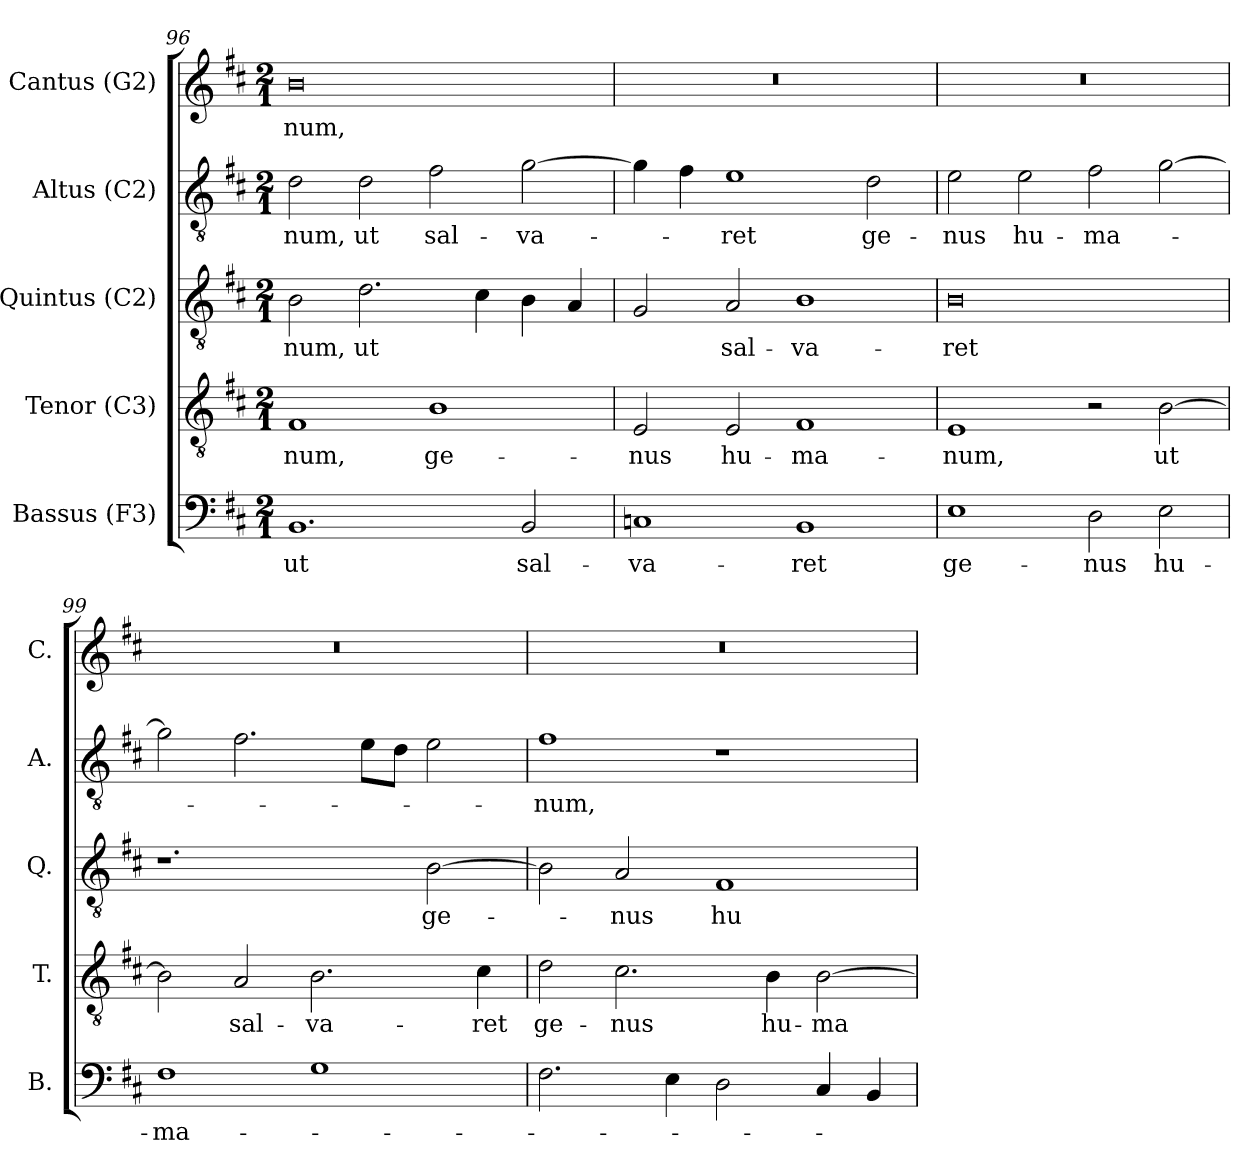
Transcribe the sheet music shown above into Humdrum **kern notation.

**kern	**text	**kern	**text	**kern	**text	**kern	**text	**kern	**text
*part5	*part5	*part4	*part4	*part3	*part3	*part2	*part2	*part1	*part1
*staff5	*staff5	*staff4	*staff4	*staff3	*staff3	*staff2	*staff2	*staff1	*staff1
*I"Bassus (F3)	*	*I"Tenor (C3)	*	*I"Quintus (C2)	*	*I"Altus (C2)	*	*I"Cantus (G2)	*
*I'B.	*	*I'T.	*	*I'Q.	*	*I'A.	*	*I'C.	*
*clefF4	*	*clefGv2	*	*clefGv2	*	*clefGv2	*	*clefG2	*
*	*	*ITrd7c12	*	*ITrd7c12	*	*ITrd7c12	*	*	*
*k[f#c#]	*	*k[f#c#]	*	*k[f#c#]	*	*k[f#c#]	*	*k[f#c#]	*
*D:	*	*D:	*	*D:	*	*D:	*	*D:	*
*M2/1	*	*M2/1	*	*M2/1	*	*M2/1	*	*M2/1	*
=96	=96	=96	=96	=96	=96	=96	=96	=96	=96
!	!LO:LY:b:color=#000000	!	!	!	!	!	!	!	!
!	!	!	!LO:LY:b:color=#000000	!	!	!	!	!	!
!	!	!	!	!	!LO:LY:b:color=#000000	!	!	!	!
!	!	!	!	!	!	!	!LO:LY:b:color=#000000	!	!
!	!	!	!	!	!	!	!	!	!LO:LY:b:color=#000000
1.BBi	ut	1FF#i	-num,	2BBi\	-num,	2Di\	-num,	0bi	-num,
!	!	!	!	!	!LO:LY:b:color=#000000	!	!	!	!
!	!	!	!	!	!	!	!LO:LY:b:color=#000000	!	!
.	.	.	.	2.Di\	ut	2Di\	ut	.	.
!	!	!	!LO:LY:b:color=#000000	!	!	!	!	!	!
!	!	!	!	!	!	!	!LO:LY:b:color=#000000	!	!
.	.	1BBi	ge-	.	.	2F#i\	sal-	.	.
.	.	.	.	4C#i\	.	.	.	.	.
!	!LO:LY:b:color=#000000	!	!	!	!	!	!	!	!
!	!	!	!	!	!	!	!LO:LY:b:color=#000000	!	!
2BBi/	sal-	.	.	4BBi\	.	[2Gi\	-va-	.	.
.	.	.	.	4AAi/	.	.	.	.	.
=97	=97	=97	=97	=97	=97	=97	=97	=97	=97
!	!LO:LY:b:color=#000000	!	!	!	!	!	!	!	!
!	!	!	!LO:LY:b:color=#000000	!	!	!	!	!LO:N:vis=1	!
1Cni	-va-	2EEi/	-nus	2GGi/	.	4Gi\]	.	0r	.
.	.	.	.	.	.	4F#i\	.	.	.
!	!	!	!LO:LY:b:color=#000000	!	!	!	!	!	!
!	!	!	!	!	!LO:LY:b:color=#000000	!	!	!	!
!	!	!	!	!	!	!	!LO:LY:b:color=#000000	!	!
.	.	2EEi/	hu-	2AAi/	sal-	1Ei	-ret	.	.
!	!LO:LY:b:color=#000000	!	!	!	!	!	!	!	!
!	!	!	!LO:LY:b:color=#000000	!	!	!	!	!	!
!	!	!	!	!	!LO:LY:b:color=#000000	!	!	!	!
1BBi	-ret	1FF#i	-ma-	1BBi	-va-	.	.	.	.
!	!	!	!	!	!	!	!LO:LY:b:color=#000000	!	!
.	.	.	.	.	.	2Di\	ge-	.	.
!!LO:PB:g=z
=98	=98	=98	=98	=98	=98	=98	=98	=98	=98
!	!LO:LY:b:color=#000000	!	!	!	!	!	!	!	!
!	!	!	!LO:LY:b:color=#000000	!	!	!	!	!	!
!	!	!	!	!	!LO:LY:b:color=#000000	!	!	!	!
!	!	!	!	!	!	!	!LO:LY:b:color=#000000	!LO:N:vis=1	!
1Ei	ge-	1EEi	-num,	0BBi	-ret	2Ei\	-nus	0r	.
!	!	!	!	!	!	!	!LO:LY:b:color=#000000	!	!
.	.	.	.	.	.	2Ei\	hu-	.	.
!	!LO:LY:b:color=#000000	!	!	!	!	!	!	!	!
!	!	!	!	!	!	!	!LO:LY:b:color=#000000	!	!
2Di\	-nus	2r	.	.	.	2F#i\	-ma-	.	.
!	!LO:LY:b:color=#000000	!	!	!	!	!	!	!	!
!	!	!	!LO:LY:b:color=#000000	!	!	!	!	!	!
2Ei\	hu-	[2BBi\	ut	.	.	[2Gi\	.	.	.
=99	=99	=99	=99	=99	=99	=99	=99	=99	=99
!	!LO:LY:b:color=#000000	!	!	!	!	!	!	!LO:N:vis=1	!
1F#i	-ma-	2BBi\]	.	1.r	.	2Gi\]	.	0r	.
!	!	!	!LO:LY:b:color=#000000	!	!	!	!	!	!
.	.	2AAi/	sal-	.	.	2.F#i\	.	.	.
!	!	!	!LO:LY:b:color=#000000	!	!	!	!	!	!
1Gi	.	2.BBi\	-va-	.	.	.	.	.	.
.	.	.	.	.	.	8Ei\L	.	.	.
.	.	.	.	.	.	8Di\J	.	.	.
!	!	!	!	!	!LO:LY:b:color=#000000	!	!	!	!
.	.	.	.	[2BBi\	ge-	2Ei\	.	.	.
!	!	!	!LO:LY:b:color=#000000	!	!	!	!	!	!
.	.	4C#i\	-ret	.	.	.	.	.	.
=100	=100	=100	=100	=100	=100	=100	=100	=100	=100
!	!	!	!LO:LY:b:color=#000000	!	!	!	!	!	!
!	!	!	!	!	!	!	!LO:LY:b:color=#000000	!LO:N:vis=1	!
2.F#i\	.	2Di\	ge-	2BBi\]	.	1F#i	-num,	0r	.
!	!	!	!LO:LY:b:color=#000000	!	!	!	!	!	!
!	!	!	!	!	!LO:LY:b:color=#000000	!	!	!	!
.	.	2.C#i\	-nus	2AAi/	-nus	.	.	.	.
4Ei\	.	.	.	.	.	.	.	.	.
!	!	!	!	!	!LO:LY:b:color=#000000	!	!	!	!
2Di\	.	.	.	1FF#i	hu-	1r	.	.	.
!	!	!	!LO:LY:b:color=#000000	!	!	!	!	!	!
.	.	4BBi\	hu-	.	.	.	.	.	.
!	!	!	!LO:LY:b:color=#000000	!	!	!	!	!	!
4C#i/	.	[2BBi\	-ma-	.	.	.	.	.	.
4BBi/	.	.	.	.	.	.	.	.	.
=	=	=	=	=	=	=	=	=	=
*-	*-	*-	*-	*-	*-	*-	*-	*-	*-
